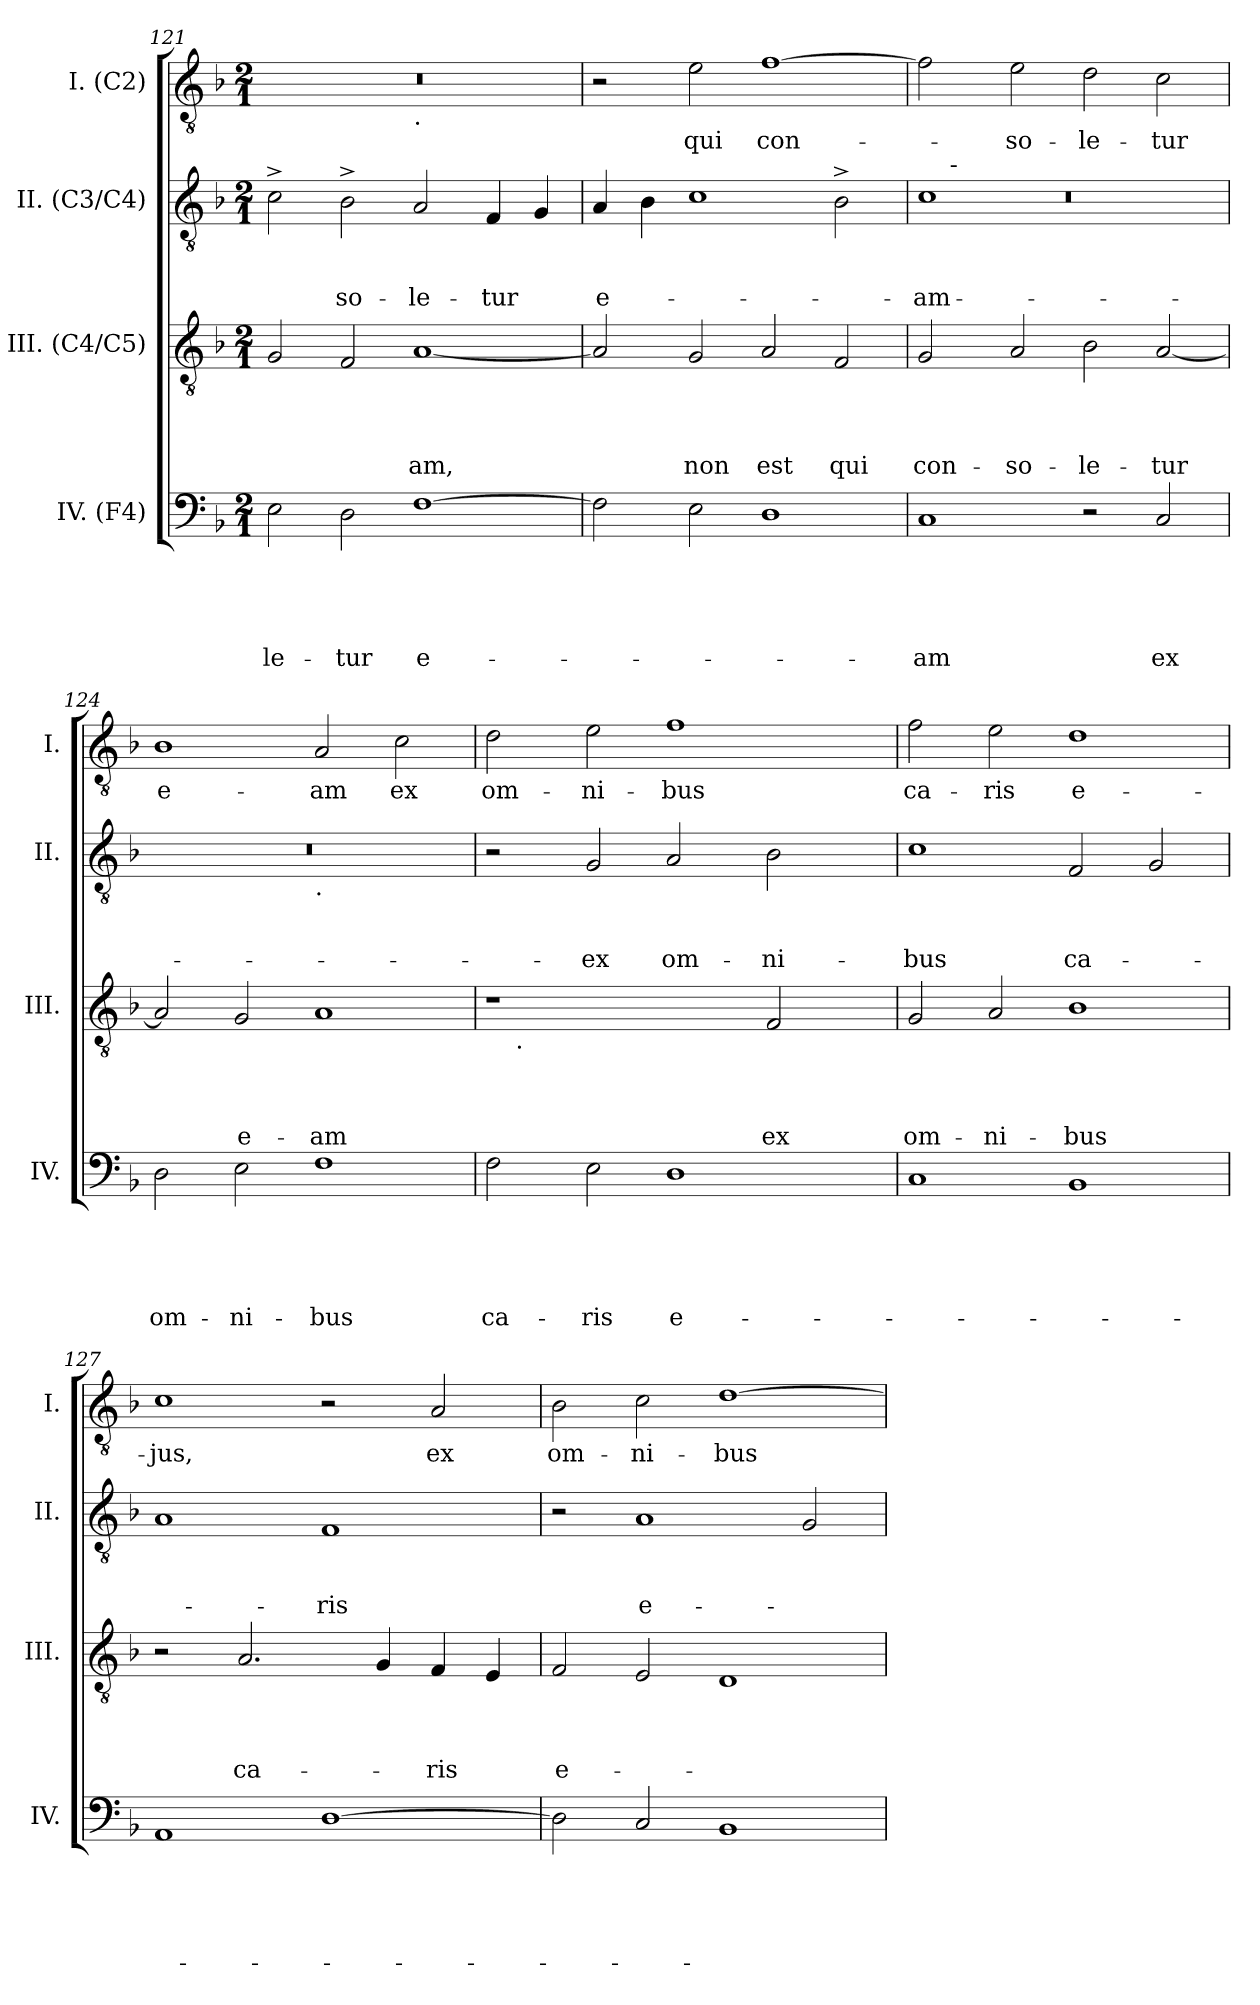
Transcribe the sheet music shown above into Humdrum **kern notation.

**kern	**text	**text	**text	**text	**text	**kern	**text	**text	**text	**text	**kern	**text	**text	**text	**kern	**text
*part4	*part4	*part4	*part4	*part4	*part4	*part3	*part3	*part3	*part3	*part3	*part2	*part2	*part2	*part2	*part1	*part1
*staff4	*staff4	*staff4	*staff4	*staff4	*staff4	*staff3	*staff3	*staff3	*staff3	*staff3	*staff2	*staff2	*staff2	*staff2	*staff1	*staff1
*I"IV. (F4)	*	*	*	*	*	*I"III. (C4/C5)	*	*	*	*	*I"II. (C3/C4)	*	*	*	*I"I. (C2)	*
*I'IV.	*	*	*	*	*	*I'III.	*	*	*	*	*I'II.	*	*	*	*I'I.	*
*clefF4	*	*	*	*	*	*clefGv2	*	*	*	*	*clefGv2	*	*	*	*clefGv2	*
*k[b-]	*	*	*	*	*	*k[b-]	*	*	*	*	*k[b-]	*	*	*	*k[b-]	*
*F:	*	*	*	*	*	*F:	*	*	*	*	*F:	*	*	*	*F:	*
*M2/1	*	*	*	*	*	*M2/1	*	*	*	*	*M2/1	*	*	*	*M2/1	*
=121	=121	=121	=121	=121	=121	=121	=121	=121	=121	=121	=121	=121	=121	=121	=121	=121
!	!	!	!	!	!LO:LY:b	!	!	!	!	!	!	!	!	!	!	!
*	*	*	*	*	*	*	*	*	*	*	*	*	*	*	*^	*
2E\	.	.	.	.	-le-	2G/	.	.	.	.	2c^>\	.	.	.	0r	1ryy	.
!	!	!	!	!	!LO:LY:b	!	!	!	!	!	!	!	!	!LO:LY:b	!	!	!
2D\	.	.	.	.	-tur	2F/	.	.	.	.	2B-^>\	.	.	-so-	.	.	.
!	!	!	!	!	!	!	!	!	!	!	!	!	!	!	!	!LO:TX:b:t=.	!
!	!	!	!	!	!LO:LY:b:rj	!	!	!	!	!LO:LY:b	!	!	!	!LO:LY:b	!	!	!
[>1F	.	.	.	.	e-	[<1A	.	.	.	-am,	2A/	.	.	-le-	.	1ryy	.
!	!	!	!	!	!	!	!	!	!	!	!	!	!	!LO:LY:b	!	!	!
.	.	.	.	.	.	.	.	.	.	.	4F/	.	.	-tur	.	.	.
.	.	.	.	.	.	.	.	.	.	.	4G/	.	.	.	.	.	.
=122	=122	=122	=122	=122	=122	=122	=122	=122	=122	=122	=122	=122	=122	=122	=122	=122	=122
!	!	!	!	!	!	!	!	!	!	!	!	!	!	!LO:LY:b	!	!	!
*	*	*	*	*	*	*	*	*	*	*	*	*	*	*	*v	*v	*
2F\]	.	.	.	.	.	2A/]	.	.	.	.	4A/	.	.	e-	2r	.
.	.	.	.	.	.	.	.	.	.	.	4B-\	.	.	.	.	.
!	!	!	!	!	!	!	!	!	!	!LO:LY:b	!	!	!	!	!	!LO:LY:b
2E\	.	.	.	.	.	2G/	.	.	.	non	1c	.	.	.	2e\	qui
!	!	!	!	!	!	!	!	!	!	!LO:LY:b	!	!	!	!	!	!LO:LY:b
1D	.	.	.	.	.	2A/	.	.	.	est	.	.	.	.	[<1f	con-
!	!	!	!	!	!	!	!	!	!	!LO:LY:b	!	!	!	!	!	!
.	.	.	.	.	.	2F/	.	.	.	qui	2B-^>\	.	.	.	.	.
!!LO:LB:g=z
=123	=123	=123	=123	=123	=123	=123	=123	=123	=123	=123	=123	=123	=123	=123	=123	=123
*	*	*	*	*	*	*	*	*	*	*	*^	*	*	*	*	*
*	*	*	*	*	*	*	*	*	*	*	*	*^	*	*	*	*	*
!	!	!	!	!	!LO:LY:b	!	!	!	!	!LO:LY:b	!	!	!LO:N:vis=1	!	!	!LO:LY:b	!	!
1C	.	.	.	.	-am	2G/	.	.	.	con-	8ryy	1c	0r	.	.	-am	2f\]	.
!	!	!	!	!	!	!	!	!	!	!	!LO:TX:a:t=-	!	!	!	!	!	!	!
.	.	.	.	.	.	.	.	.	.	.	1...ryy	.	.	.	.	.	.	.
!	!	!	!	!	!	!	!	!	!	!LO:LY:b	!	!	!	!	!	!	!	!LO:LY:b
.	.	.	.	.	.	2A/	.	.	.	-so-	.	.	.	.	.	.	2e\	-so-
!	!	!	!	!	!	!	!	!	!	!LO:LY:b	!	!	!	!	!	!	!	!LO:LY:b
2r	.	.	.	.	.	2B-\	.	.	.	-le-	.	1ryy	.	.	.	.	2d\	-le-
!	!	!	!	!	!LO:LY:b	!	!	!	!	!LO:LY:b	!	!	!	!	!	!	!	!LO:LY:b
2C/	.	.	.	.	ex	[<2A/	.	.	.	-tur	.	.	.	.	.	.	2c\	-tur
*	*	*	*	*	*	*	*	*	*	*	*v	*v	*v	*	*	*	*	*
=124	=124	=124	=124	=124	=124	=124	=124	=124	=124	=124	=124	=124	=124	=124	=124	=124
!	!	!	!	!	!LO:LY:b	!	!	!	!	!	!	!	!	!	!	!LO:LY:b:rj
*	*	*	*	*	*	*	*	*	*	*	*^	*	*	*	*	*
2D\	.	.	.	.	om-	2A/]	.	.	.	.	0r	1ryy	.	.	.	1B-	e-
!	!	!	!	!	!LO:LY:b	!	!	!	!	!LO:LY:b	!	!	!	!	!	!	!
2E\	.	.	.	.	-ni-	2G/	.	.	.	e-	.	.	.	.	.	.	.
!	!	!	!	!	!	!	!	!	!	!	!	!LO:TX:b:t=.	!	!	!	!	!
!	!	!	!	!	!LO:LY:b	!	!	!	!	!LO:LY:b	!	!	!	!	!	!	!LO:LY:b
1F	.	.	.	.	-bus	1A	.	.	.	-am	.	1ryy	.	.	.	2A/	-am
!	!	!	!	!	!	!	!	!	!	!	!	!	!	!	!	!	!LO:LY:b
.	.	.	.	.	.	.	.	.	.	.	.	.	.	.	.	2c\	ex
=125	=125	=125	=125	=125	=125	=125	=125	=125	=125	=125	=125	=125	=125	=125	=125	=125	=125
!	!	!	!	!	!LO:LY:b	!	!	!	!	!	!	!	!	!	!	!	!LO:LY:b
*	*	*	*	*	*	*^	*	*	*	*	*v	*v	*	*	*	*	*
2F\	.	.	.	.	ca-	1r	16.ryy	.	.	.	.	2r	.	.	.	2d\	om-
!	!	!	!	!	!	!	!LO:TX:b:t=.	!	!	!	!	!	!	!	!	!	!
.	.	.	.	.	.	.	1ryy	.	.	.	.	.	.	.	.	.	.
!	!	!	!	!	!LO:LY:b	!	!	!	!	!	!	!	!	!	!LO:LY:b	!	!LO:LY:b
2E\	.	.	.	.	-ris	.	.	.	.	.	.	2G/	.	.	ex	2e\	-ni-
!	!	!	!	!	!LO:LY:b:rj	!	!	!	!	!	!	!	!	!	!LO:LY:b	!	!LO:LY:b
1D	.	.	.	.	e-	2ryy	.	.	.	.	.	2A/	.	.	om-	1f	-bus
.	.	.	.	.	.	.	2ryy	.	.	.	.	.	.	.	.	.	.
!	!	!	!	!	!	!	!	!	!	!	!LO:LY:b	!	!	!	!LO:LY:b	!	!
.	.	.	.	.	.	2F/	.	.	.	.	ex	2B-\	.	.	-ni-	.	.
.	.	.	.	.	.	.	4ryy	.	.	.	.	.	.	.	.	.	.
.	.	.	.	.	.	.	8ryy	.	.	.	.	.	.	.	.	.	.
.	.	.	.	.	.	.	32ryy	.	.	.	.	.	.	.	.	.	.
=126	=126	=126	=126	=126	=126	=126	=126	=126	=126	=126	=126	=126	=126	=126	=126	=126	=126
!	!	!	!	!	!	!	!	!	!	!	!LO:LY:b	!	!	!	!LO:LY:b	!	!LO:LY:b
*	*	*	*	*	*	*v	*v	*	*	*	*	*	*	*	*	*	*
1C	.	.	.	.	.	2G/	.	.	.	om-	1c	.	.	-bus	2f\	ca-
!	!	!	!	!	!	!	!	!	!	!LO:LY:b	!	!	!	!	!	!LO:LY:b
.	.	.	.	.	.	2A/	.	.	.	-ni-	.	.	.	.	2e\	-ris
!	!	!	!	!	!	!	!	!	!	!LO:LY:b	!	!	!	!LO:LY:b	!	!LO:LY:b:rj
1BB-	.	.	.	.	.	1B-	.	.	.	-bus	2F/	.	.	ca-	1d	e-
.	.	.	.	.	.	.	.	.	.	.	2G/	.	.	.	.	.
=127	=127	=127	=127	=127	=127	=127	=127	=127	=127	=127	=127	=127	=127	=127	=127	=127
!	!	!	!	!	!	!	!	!	!	!	!	!	!	!	!	!LO:LY:b
1AA	.	.	.	.	.	2r	.	.	.	.	1A	.	.	.	1c	-jus,
!	!	!	!	!	!	!	!	!	!	!LO:LY:b	!	!	!	!	!	!
.	.	.	.	.	.	2.A/	.	.	.	ca-	.	.	.	.	.	.
!	!	!	!	!	!	!	!	!	!	!	!	!	!	!LO:LY:b	!	!
[<1D	.	.	.	.	.	.	.	.	.	.	1F	.	.	-ris	2r	.
.	.	.	.	.	.	4G/	.	.	.	.	.	.	.	.	.	.
!	!	!	!	!	!	!	!	!	!	!LO:LY:b	!	!	!	!	!	!LO:LY:b
.	.	.	.	.	.	4F/	.	.	.	-ris	.	.	.	.	2A/	ex
.	.	.	.	.	.	4E/	.	.	.	.	.	.	.	.	.	.
!!LO:LB:g=z
=128	=128	=128	=128	=128	=128	=128	=128	=128	=128	=128	=128	=128	=128	=128	=128	=128
!	!	!	!	!	!	!	!	!	!	!LO:LY:b:rj	!	!	!	!	!	!LO:LY:b
2D\]	.	.	.	.	.	2F/	.	.	.	e-	2r	.	.	.	2B-\	om-
!	!	!	!	!	!	!	!	!	!	!	!	!	!	!LO:LY:b:rj	!	!LO:LY:b
2C/	.	.	.	.	.	2E/	.	.	.	.	1A	.	.	e-	2c\	-ni-
!	!	!	!	!	!	!	!	!	!	!	!	!	!	!	!	!LO:LY:b
1BB-	.	.	.	.	.	1D	.	.	.	.	.	.	.	.	[>1d	-bus
.	.	.	.	.	.	.	.	.	.	.	2G/	.	.	.	.	.
=	=	=	=	=	=	=	=	=	=	=	=	=	=	=	=	=
*-	*-	*-	*-	*-	*-	*-	*-	*-	*-	*-	*-	*-	*-	*-	*-	*-
